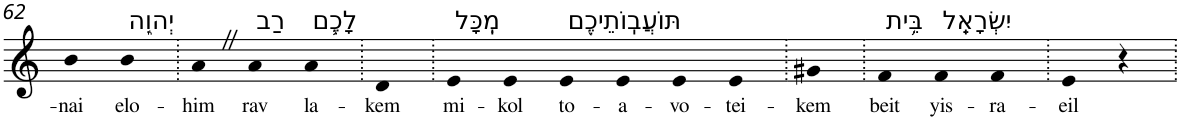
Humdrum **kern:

**kern	**text
*part1	*part1
*staff1	*staff1
*I"Piano	*
*I'Pno	*
!!LO:PB:g=z
*clefG2	*
*k[]	*
=62	=62
!	!LO:LY:b
4b	-nai
!LO:TX:a:t=יְהוִ֑ה	!
!	!LO:LY:b
4b	elo-
=63.	=63.
!	!LO:LY:b
4aZ	-him
!LO:TX:a:t=רַב	!
!	!LO:LY:b
4a	rav
!LO:TX:a:t=לָכֶ֛ם	!
!	!LO:LY:b
4a	la-
=64.	=64.
!	!LO:LY:b
4d	-kem
=65.	=65.
!LO:TX:a:t=מִֽכָּל	!
!	!LO:LY:b
4e	mi-
!	!LO:LY:b
4e	-kol
!LO:TX:a:t=תּוֹעֲבֽוֹתֵיכֶ֖ם	!
!	!LO:LY:b
4e	to-
!	!LO:LY:b
4e	-a-
!	!LO:LY:b
4e	-vo-
!	!LO:LY:b
4e	-tei-
=66.	=66.
!	!LO:LY:b
4g#X	-kem
=67.	=67.
!LO:TX:a:t=בֵּ֥ית	!
!	!LO:LY:b
4f	beit
!LO:TX:a:t=יִשְׂרָאֵֽל	!
!	!LO:LY:b
4f	yis-
!	!LO:LY:b
4f	-ra-
=68.	=68.
!	!LO:LY:b
4e	-eil
4r	.
=.	=.
*-	*-
